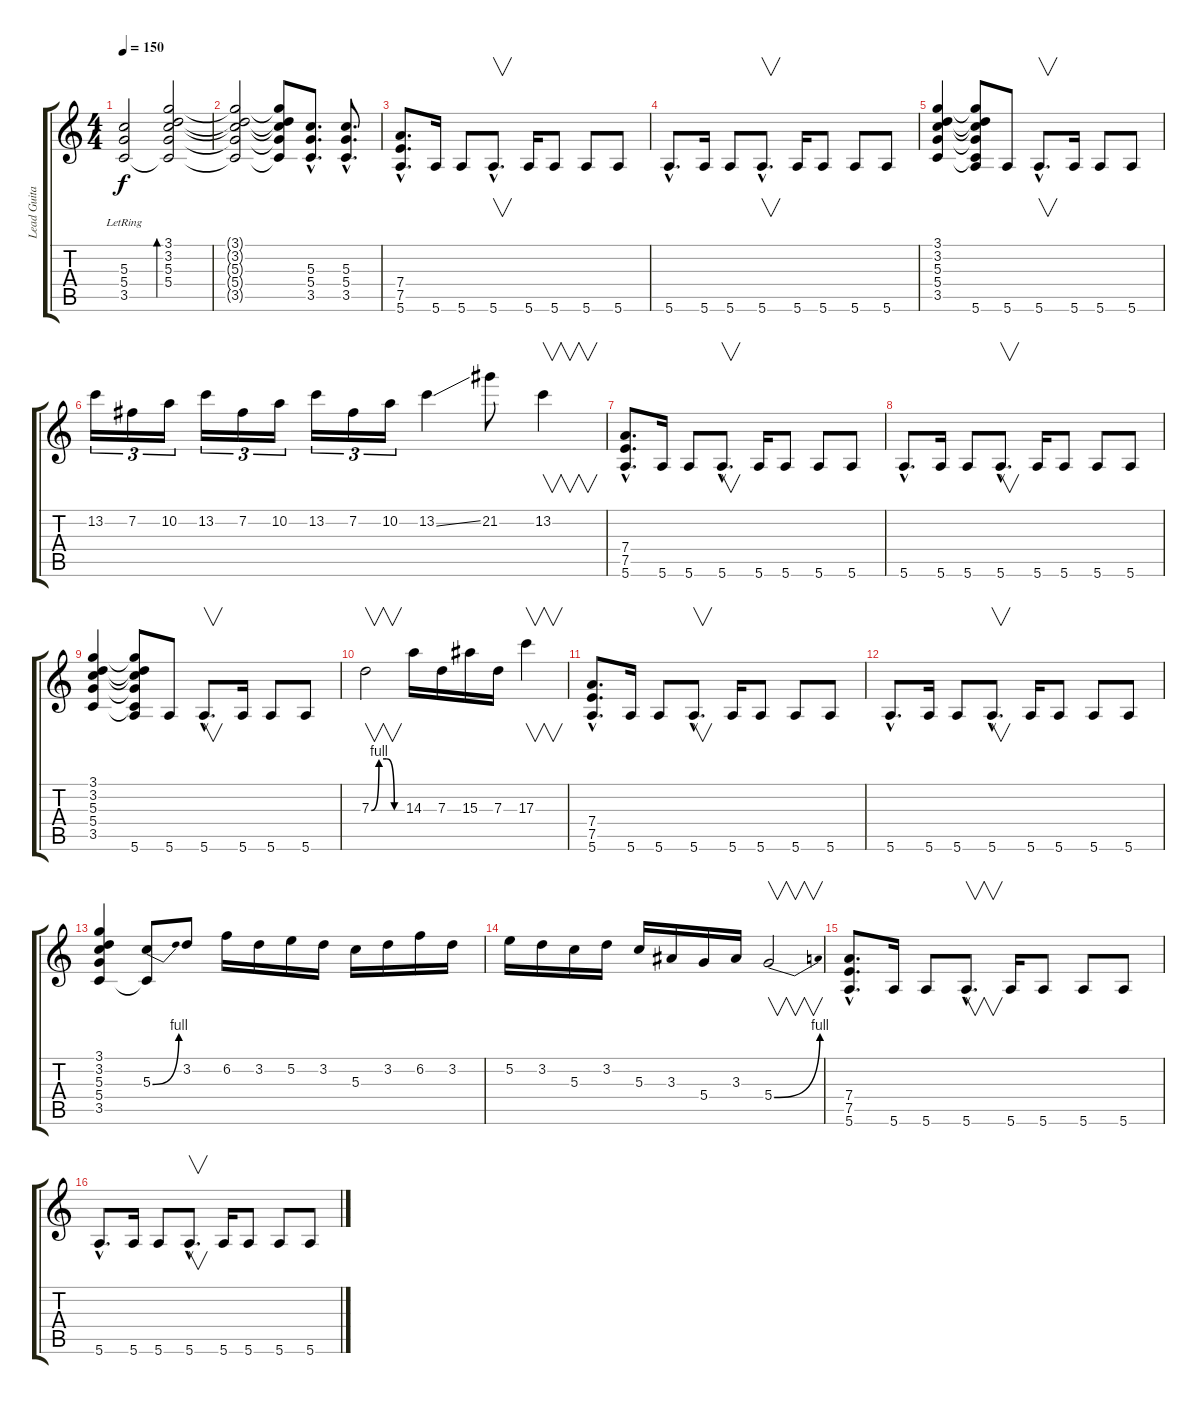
\track ("Lead Guitar" "Lead Guita") {instrument overdrivenguitar}
\staff {score tabs}
\tuning (E4 B3 G3 D3 A2 E2) {hide}
\ts (4 4)
\tempo 150
\clef g2
\ks c
(5.3 5.4 3.5{lr}).2{dy f} (3.1 3.2 5.3 5.4 3.5{t}).2{bd 480} |
(3.1{t} 3.2{t} 5.3{t} 5.4{t} 3.5{t}).2 (3.1{t} 3.2{t} 5.3{t} 5.4{t} 3.5{t}).8 (5.3{hac} 5.4{hac} 3.5{hac}).8{d} (5.3{hac} 5.4{hac} 3.5{hac}).8{d} |
(7.4{hac} 7.5{hac} 5.6{hac}).8{d} 5.6.16 5.6.8 5.6{hac}.8{v d} 5.6.16 5.6.8 5.6.8 5.6.8 |
5.6{hac}.8{d} 5.6.16 5.6.8 5.6{hac}.8{v d} 5.6.16 5.6.8 5.6.8 5.6.8 |
(3.1 3.2 5.3 5.4 3.5).4 (3.1{t} 3.2{t} 5.3{t} 5.4{t} 3.5{t} 5.6).8 5.6.8 5.6{hac}.8{v d} 5.6.16 5.6.8 5.6.8 |
13.2.16{tu (3 2)} 7.2.16{tu (3 2)} 10.2.16{tu (3 2)} 13.2.16{tu (3 2)} 7.2.16{tu (3 2)} 10.2.16{tu (3 2)} 13.2.16{tu (3 2)} 7.2.16{tu (3 2)} 10.2.16{tu (3 2)} 13.2{ss}.4 21.2.8 13.2.4{v} |
(7.4{hac} 7.5{hac} 5.6{hac}).8{d} 5.6.16 5.6.8 5.6{hac}.8{v d} 5.6.16 5.6.8 5.6.8 5.6.8 |
5.6{hac}.8{d} 5.6.16 5.6.8 5.6{hac}.8{v d} 5.6.16 5.6.8 5.6.8 5.6.8 |
(3.1 3.2 5.3 5.4 3.5).4 (3.1{t} 3.2{t} 5.3{t} 5.4{t} 3.5{t} 5.6).8 5.6.8 5.6{hac}.8{v d} 5.6.16 5.6.8 5.6.8 |
7.3{be (custom 0 0 15 4 30 4 45 0 60 0)}.2{v} 14.3.16 7.3.16 15.3.16 7.3.16 17.3.4{v} |
(7.4{hac} 7.5{hac} 5.6{hac}).8{d} 5.6.16 5.6.8 5.6{hac}.8{v d} 5.6.16 5.6.8 5.6.8 5.6.8 |
5.6{hac}.8{d} 5.6.16 5.6.8 5.6{hac}.8{v d} 5.6.16 5.6.8 5.6.8 5.6.8 |
(3.1 3.2 5.3 5.4 3.5).4 (5.3{be (bend 0 0 60 4)} 3.5{t}).8 3.2.8 6.2.16 3.2.16 5.2.16 3.2.16 5.3.16 3.2.16 6.2.16 3.2.16 |
5.2.16 3.2.16 5.3.16 3.2.16 5.3.16 3.3.16 5.4.16 3.3.16 5.4{be (bend 0 0 60 4)}.2{v} |
(7.4{hac} 7.5{hac} 5.6{hac}).8{d} 5.6.16 5.6.8 5.6{hac}.8{v d} 5.6.16 5.6.8 5.6.8 5.6.8 |
5.6{hac}.8{d} 5.6.16 5.6.8 5.6{hac}.8{v d} 5.6.16 5.6.8 5.6.8 5.6.8
